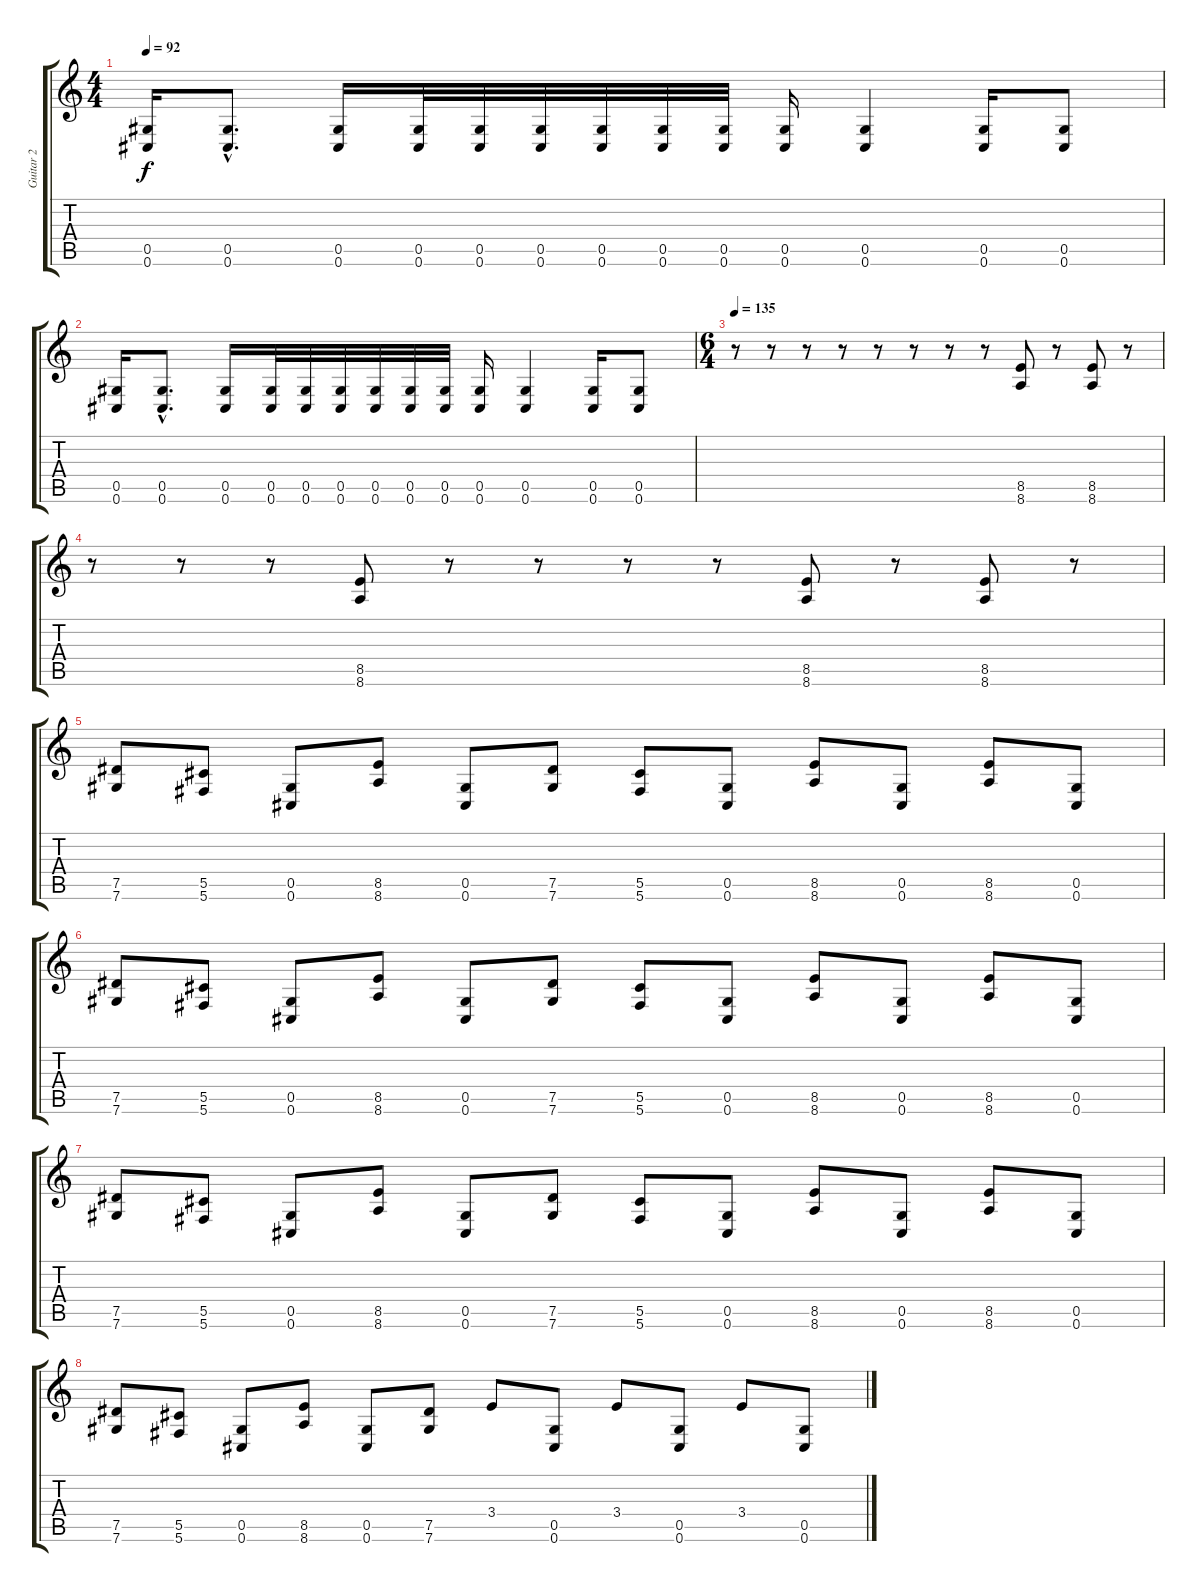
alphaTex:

\track ("Guitar 2" "Guitar 2") {instrument distortionguitar}
\staff {score tabs}
\tuning (Eb4 Bb3 Gb3 Db3 Ab2 Db2) {hide}
\ts (4 4)
\tempo 92
\clef g2
\ks c
(0.5 0.6).16{dy f} (0.5{hac} 0.6{hac}).8{d} (0.5 0.6).16 (0.5 0.6).32 (0.5 0.6).32 (0.5 0.6).32 (0.5 0.6).32 (0.5 0.6).32 (0.5 0.6).32 (0.5 0.6).16 (0.5 0.6).4 (0.5 0.6).16 (0.5 0.6).8 |
(0.5 0.6).16 (0.5{hac} 0.6{hac}).8{d} (0.5 0.6).16 (0.5 0.6).32 (0.5 0.6).32 (0.5 0.6).32 (0.5 0.6).32 (0.5 0.6).32 (0.5 0.6).32 (0.5 0.6).16 (0.5 0.6).4 (0.5 0.6).16 (0.5 0.6).8 |
\ts (6 4)
\tempo 135
r.8 r.8 r.8 r.8 r.8 r.8 r.8 r.8 (8.5 8.6).8 r.8 (8.5 8.6).8 r.8 |
r.8 r.8 r.8 (8.5 8.6).8 r.8 r.8 r.8 r.8 (8.5 8.6).8 r.8 (8.5 8.6).8 r.8 |
(7.5 7.6).8 (5.5 5.6).8 (0.5 0.6).8 (8.5 8.6).8 (0.5 0.6).8 (7.5 7.6).8 (5.5 5.6).8 (0.5 0.6).8 (8.5 8.6).8 (0.5 0.6).8 (8.5 8.6).8 (0.5 0.6).8 |
(7.5 7.6).8 (5.5 5.6).8 (0.5 0.6).8 (8.5 8.6).8 (0.5 0.6).8 (7.5 7.6).8 (5.5 5.6).8 (0.5 0.6).8 (8.5 8.6).8 (0.5 0.6).8 (8.5 8.6).8 (0.5 0.6).8 |
(7.5 7.6).8 (5.5 5.6).8 (0.5 0.6).8 (8.5 8.6).8 (0.5 0.6).8 (7.5 7.6).8 (5.5 5.6).8 (0.5 0.6).8 (8.5 8.6).8 (0.5 0.6).8 (8.5 8.6).8 (0.5 0.6).8 |
(7.5 7.6).8 (5.5 5.6).8 (0.5 0.6).8 (8.5 8.6).8 (0.5 0.6).8 (7.5 7.6).8 3.4.8 (0.5 0.6).8 3.4.8 (0.5 0.6).8 3.4.8 (0.5 0.6).8
